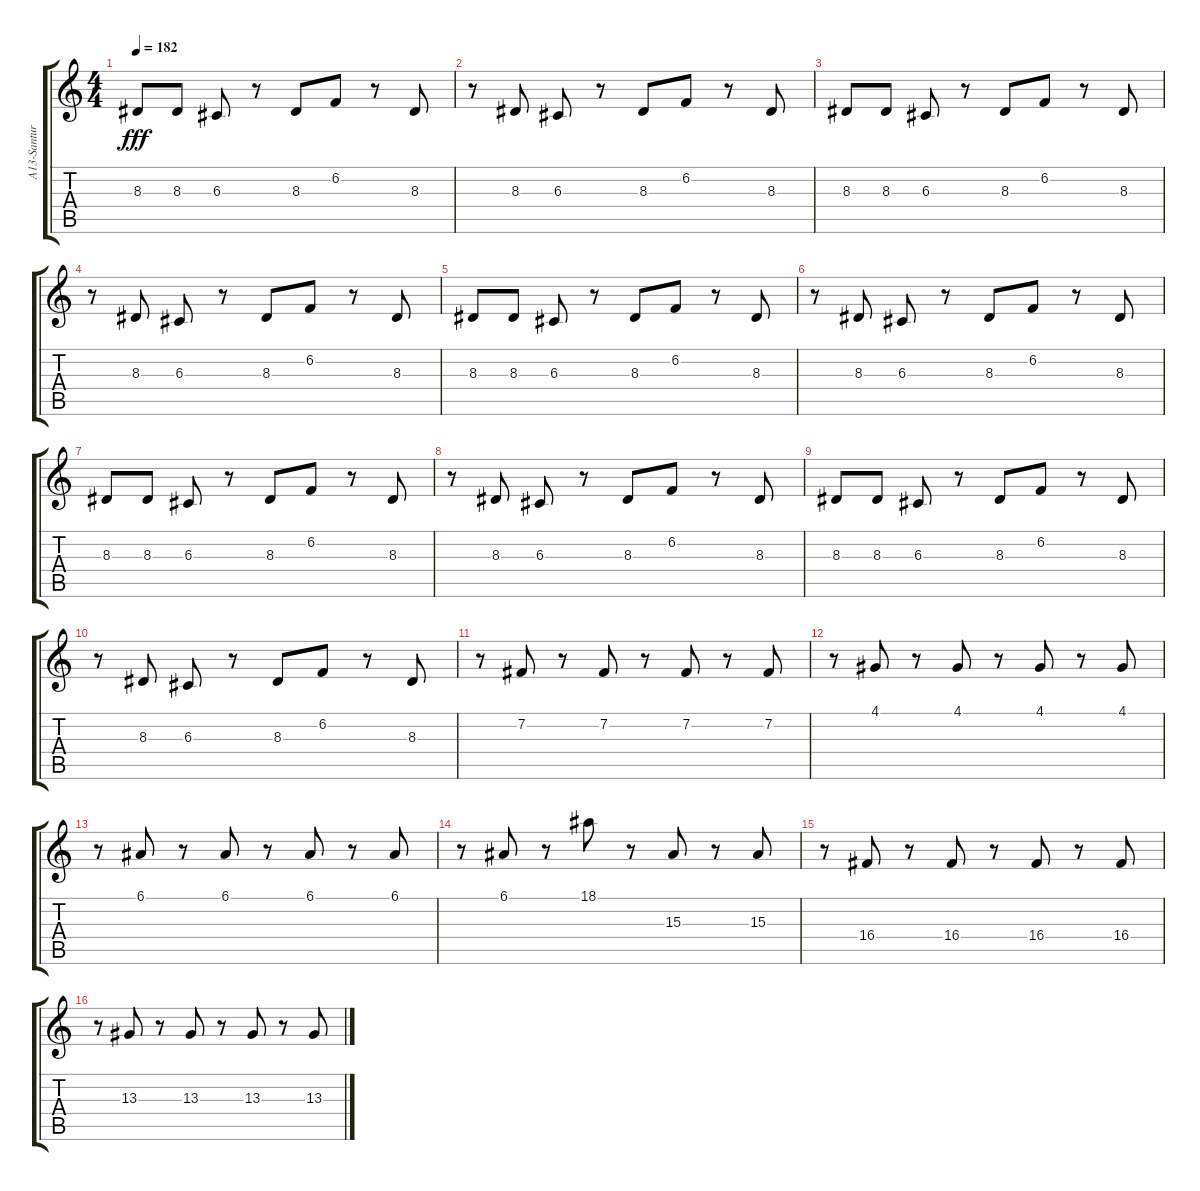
\track ("A13-Santur      " "A13-Santur") {instrument dulcimer}
\staff {score tabs}
\tuning (E4 B3 G3 D3 A2 E2) {hide}
\ts (4 4)
\tempo 182
\clef g2
\ks c
8.3.8{dy fff} 8.3.8 6.3.8 r.8 8.3.8 6.2.8 r.8 8.3.8 |
r.8 8.3.8 6.3.8 r.8 8.3.8 6.2.8 r.8 8.3.8 |
8.3.8 8.3.8 6.3.8 r.8 8.3.8 6.2.8 r.8 8.3.8 |
r.8 8.3.8 6.3.8 r.8 8.3.8 6.2.8 r.8 8.3.8 |
8.3.8 8.3.8 6.3.8 r.8 8.3.8 6.2.8 r.8 8.3.8 |
r.8 8.3.8 6.3.8 r.8 8.3.8 6.2.8 r.8 8.3.8 |
8.3.8 8.3.8 6.3.8 r.8 8.3.8 6.2.8 r.8 8.3.8 |
r.8 8.3.8 6.3.8 r.8 8.3.8 6.2.8 r.8 8.3.8 |
8.3.8 8.3.8 6.3.8 r.8 8.3.8 6.2.8 r.8 8.3.8 |
r.8 8.3.8 6.3.8 r.8 8.3.8 6.2.8 r.8 8.3.8 |
r.8 7.2.8 r.8 7.2.8 r.8 7.2.8 r.8 7.2.8 |
r.8 4.1.8 r.8 4.1.8 r.8 4.1.8 r.8 4.1.8 |
r.8 6.1.8 r.8 6.1.8 r.8 6.1.8 r.8 6.1.8 |
r.8 6.1.8 r.8 18.1.8 r.8 15.3.8 r.8 15.3.8 |
r.8 16.4.8 r.8 16.4.8 r.8 16.4.8 r.8 16.4.8 |
r.8 13.3.8 r.8 13.3.8 r.8 13.3.8 r.8 13.3.8
